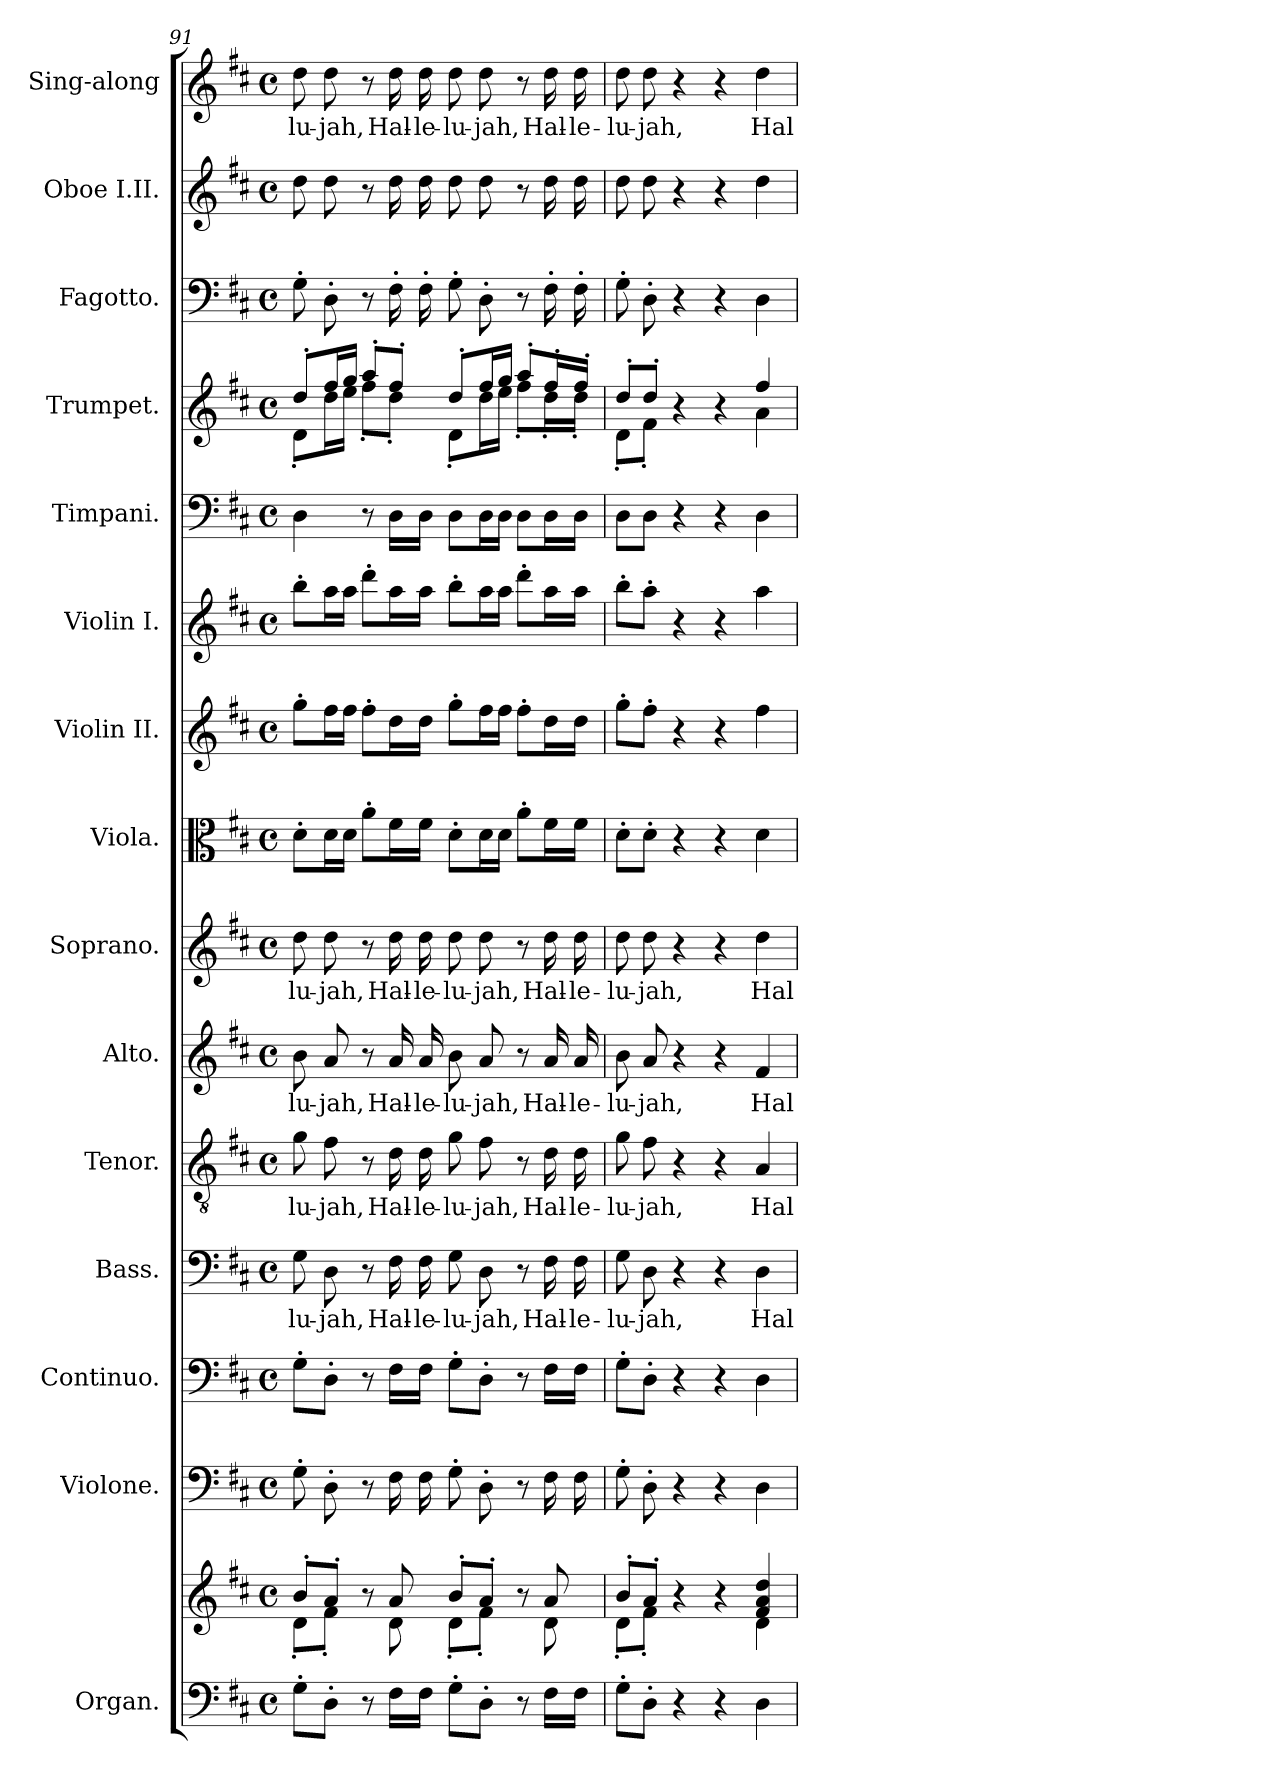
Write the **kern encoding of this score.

**kern	**kern	**text	**kern	**kern	**kern	**text	**kern	**text	**kern	**text	**kern	**text	**kern	**kern	**kern	**kern	**kern	**kern	**kern	**kern	**text
*part15	*part15	*part15	*part14	*part13	*part12	*part12	*part11	*part11	*part10	*part10	*part9	*part9	*part8	*part7	*part6	*part5	*part4	*part3	*part2	*part1	*part1
*staff16	*staff15	*staff15	*staff14	*staff13	*staff12	*staff12	*staff11	*staff11	*staff10	*staff10	*staff9	*staff9	*staff8	*staff7	*staff6	*staff5	*staff4	*staff3	*staff2	*staff1	*staff1
*I"Organ.	*	*	*I"Violone.	*I"Continuo.	*I"Bass.	*	*I"Tenor.	*	*I"Alto.	*	*I"Soprano.	*	*I"Viola.	*I"Violin II.	*I"Violin I.	*I"Timpani.	*I"Trumpet.	*I"Fagotto.	*I"Oboe I.II.	*I"Sing-along	*
*	*	*	*	*	*	*	*	*	*	*	*	*	*	*	*	*I'Timp	*I'Tpt	*	*I'Ob	*	*
*clefF4	*clefG2	*	*clefF4	*clefF4	*clefF4	*	*clefGv2	*	*clefG2	*	*clefG2	*	*clefC3	*clefG2	*clefG2	*clefF4	*clefG2	*clefF4	*clefG2	*clefG2	*
*	*	*	*ITrd7c12	*	*	*	*	*	*	*	*	*	*	*	*	*	*	*	*	*	*
*k[f#c#]	*k[f#c#]	*	*k[f#c#]	*k[f#c#]	*k[f#c#]	*	*k[f#c#]	*	*k[f#c#]	*	*k[f#c#]	*	*k[f#c#]	*k[f#c#]	*k[f#c#]	*k[f#c#]	*k[f#c#]	*k[f#c#]	*k[f#c#]	*k[f#c#]	*
*M4/4	*M4/4	*	*M4/4	*M4/4	*M4/4	*	*M4/4	*	*M4/4	*	*M4/4	*	*M4/4	*M4/4	*M4/4	*M4/4	*M4/4	*M4/4	*M4/4	*M4/4	*
*met(c)	*met(c)	*	*met(c)	*met(c)	*met(c)	*	*met(c)	*	*met(c)	*	*met(c)	*	*met(c)	*met(c)	*met(c)	*met(c)	*met(c)	*met(c)	*met(c)	*met(c)	*
=91	=91	=91	=91	=91	=91	=91	=91	=91	=91	=91	=91	=91	=91	=91	=91	=91	=91	=91	=91	=91	=91
*	*^	*	*	*	*	*	*	*	*	*	*	*	*	*	*	*	*	*	*	*	*
!	!	!	!LO:LY:b	!	!	!	!LO:LY:b	!	!LO:LY:b	!	!LO:LY:b	!	!LO:LY:b	!	!	!	!	!	!	!	!	!LO:LY:b
*	*	*	*	*	*	*	*	*	*	*	*	*	*	*	*	*	*	*^	*	*	*	*
8G'\L	8b'!/L	8d'!\L	.	8GG'\	8G'\L	8G\	-lu-	8g\	-lu-	8b\	-lu-	8dd\	-lu-	8d'\L	8gg'\L	8bb'\L	4D\	8dd'/L	8d'\L	8G'\	8dd\	8dd\	-lu-
!	!	!	!	!	!	!	!LO:LY:b	!	!LO:LY:b	!	!LO:LY:b	!	!LO:LY:b	!	!	!	!	!	!	!	!	!	!LO:LY:b
8D'\J	8a'!/J	8f#'!\J	.	8DD'\	8D'\J	8D\	-jah,	8f#\	-jah,	8a/	-jah,	8dd\	-jah,	16d\L	16ff#\L	16aa\L	.	16ff#/L	16dd\L	8D'\	8dd\	8dd\	-jah,
.	.	.	.	.	.	.	.	.	.	.	.	.	.	16d\JJ	16ff#\JJ	16aa\JJ	.	16gg/JJ	16ee\JJ	.	.	.	.
8r	8r	8ryy	.	8r	8r	8r	.	8r	.	8r	.	8r	.	8a'\L	8ff#'\L	8ddd'\L	8r	8aa'/L	8ff#'\L	8r	8r	8r	.
!	!	!	!	!	!	!	!LO:LY:b	!	!LO:LY:b	!	!LO:LY:b	!	!LO:LY:b	!	!	!	!	!	!	!	!	!	!LO:LY:b
16F#\LL	8a!/	8d!\	.	16FF#\	16F#\LL	16F#\	Hal-	16d\	Hal-	16a/	Hal-	16dd\	Hal-	16f#\L	16dd\L	16aa\L	16D\LL	8ff#'/J	8dd'\J	16F#'\	16dd\	16dd\	Hal-
!	!	!	!	!	!	!	!LO:LY:b	!	!LO:LY:b	!	!LO:LY:b	!	!LO:LY:b	!	!	!	!	!	!	!	!	!	!LO:LY:b
16F#\JJ	.	.	.	16FF#\	16F#\JJ	16F#\	-le-	16d\	-le-	16a/	-le-	16dd\	-le-	16f#\JJ	16dd\JJ	16aa\JJ	16D\JJ	.	.	16F#'\	16dd\	16dd\	-le-
!	!	!	!	!	!	!	!LO:LY:b	!	!LO:LY:b	!	!LO:LY:b	!	!LO:LY:b	!	!	!	!	!	!	!	!	!	!LO:LY:b
8G'\L	8b'!/L	8d'!\L	.	8GG'\	8G'\L	8G\	-lu-	8g\	-lu-	8b\	-lu-	8dd\	-lu-	8d'\L	8gg'\L	8bb'\L	8D\L	8dd'/L	8d'\L	8G'\	8dd\	8dd\	-lu-
!	!	!	!	!	!	!	!LO:LY:b	!	!LO:LY:b	!	!LO:LY:b	!	!LO:LY:b	!	!	!	!	!	!	!	!	!	!LO:LY:b
8D'\J	8a'!/J	8f#'!\J	.	8DD'\	8D'\J	8D\	-jah,	8f#\	-jah,	8a/	-jah,	8dd\	-jah,	16d\L	16ff#\L	16aa\L	16D\L	16ff#/L	16dd\L	8D'\	8dd\	8dd\	-jah,
.	.	.	.	.	.	.	.	.	.	.	.	.	.	16d\JJ	16ff#\JJ	16aa\JJ	16D\JJ	16gg/JJ	16ee\JJ	.	.	.	.
8r	8r	8ryy	.	8r	8r	8r	.	8r	.	8r	.	8r	.	8a'\L	8ff#'\L	8ddd'\L	8D\L	8aa'/L	8ff#'\L	8r	8r	8r	.
!	!	!	!	!	!	!	!LO:LY:b	!	!LO:LY:b	!	!LO:LY:b	!	!LO:LY:b	!	!	!	!	!	!	!	!	!	!LO:LY:b
16F#\LL	8a!/	8d!\	.	16FF#\	16F#\LL	16F#\	Hal-	16d\	Hal-	16a/	Hal-	16dd\	Hal-	16f#\L	16dd\L	16aa\L	16D\L	16ff#'/L	16dd'\L	16F#'\	16dd\	16dd\	Hal-
!	!	!	!	!	!	!	!LO:LY:b	!	!LO:LY:b	!	!LO:LY:b	!	!LO:LY:b	!	!	!	!	!	!	!	!	!	!LO:LY:b
16F#\JJ	.	.	.	16FF#\	16F#\JJ	16F#\	-le-	16d\	-le-	16a/	-le-	16dd\	-le-	16f#\JJ	16dd\JJ	16aa\JJ	16D\JJ	16ff#'/JJ	16dd'\JJ	16F#'\	16dd\	16dd\	-le-
=92	=92	=92	=92	=92	=92	=92	=92	=92	=92	=92	=92	=92	=92	=92	=92	=92	=92	=92	=92	=92	=92	=92	=92
!	!	!	!	!	!	!	!LO:LY:b	!	!LO:LY:b	!	!LO:LY:b	!	!LO:LY:b	!	!	!	!	!	!	!	!	!	!LO:LY:b
8G'\L	8b'!/L	8d'!\L	.	8GG'\	8G'\L	8G\	-lu-	8g\	-lu-	8b\	-lu-	8dd\	-lu-	8d'\L	8gg'\L	8bb'\L	8D\L	8dd'/L	8d'\L	8G'\	8dd\	8dd\	-lu-
!	!	!	!	!	!	!	!LO:LY:b	!	!LO:LY:b	!	!LO:LY:b	!	!LO:LY:b	!	!	!	!	!	!	!	!	!	!LO:LY:b
8D'\J	8a'!/J	8f#'!\J	.	8DD'\	8D'\J	8D\	-jah,	8f#\	-jah,	8a/	-jah,	8dd\	-jah,	8d'\J	8ff#'\J	8aa'\J	8D\J	8dd'/J	8f#'\J	8D'\	8dd\	8dd\	-jah,
*	*	*	*	*	*	*	*	*	*	*	*	*	*	*	*	*	*	*	*	*	*	*MM60	*
4r	4r	2ryy	.	4r	4r	4r	.	4r	.	4r	.	4r	.	4r	4r	4r	4r	4r	2ryy	4r	4r	4r	.
4r	4r	.	.	4r	4r	4r	.	4r	.	4r	.	4r	.	4r	4r	4r	4r	4r	.	4r	4r	4r	.
!	!	!	!	!	!	!	!LO:LY:b	!	!LO:LY:b	!	!LO:LY:b	!	!LO:LY:b	!	!	!	!	!	!	!	!	!	!LO:LY:b
4D\	4f#!/ 4a!/ 4dd!/	4d!\	.	4DD\	4D\	4D\	Hal-	4A/	Hal-	4f#/	Hal-	4dd\	Hal-	4d\	4ff#\	4aa\	4D\	4ff#/	4a\	4D\	4dd\	4dd\	Hal-
*	*v	*v	*	*	*	*	*	*	*	*	*	*	*	*	*	*	*	*v	*v	*	*	*	*
=	=	=	=	=	=	=	=	=	=	=	=	=	=	=	=	=	=	=	=	=	=
*-	*-	*-	*-	*-	*-	*-	*-	*-	*-	*-	*-	*-	*-	*-	*-	*-	*-	*-	*-	*-	*-
